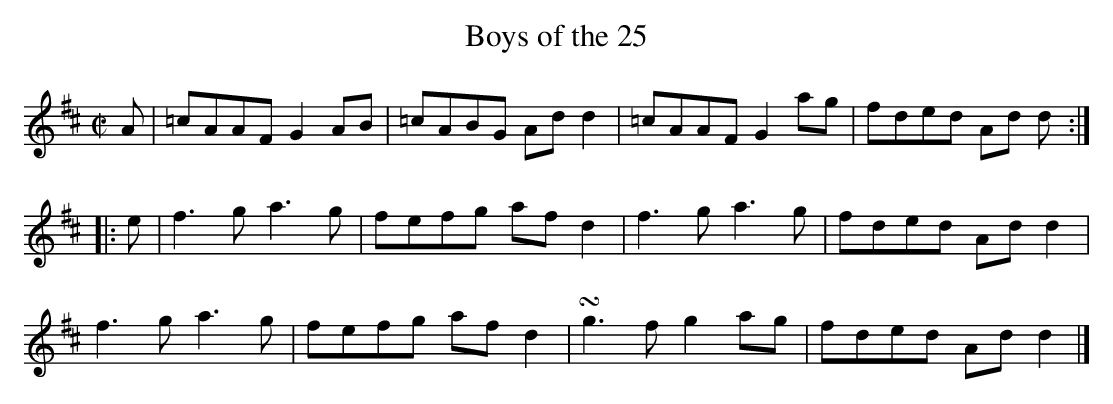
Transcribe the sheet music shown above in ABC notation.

X:1
U: ~ = !turn!
T:Boys of the 25
M:C|
L:1/8
K:D
A | =cAAF G2 AB | =cABG Ad d2 | =cAAF G2 ag | fded Ad d ::
e | f3 g a3 g | fefg af d2 | f3 g a3 g | fded Ad d2 |
f3 g a3 g | fefg af d2 | ~g3 f g2 ag | fded Ad d2 |]
